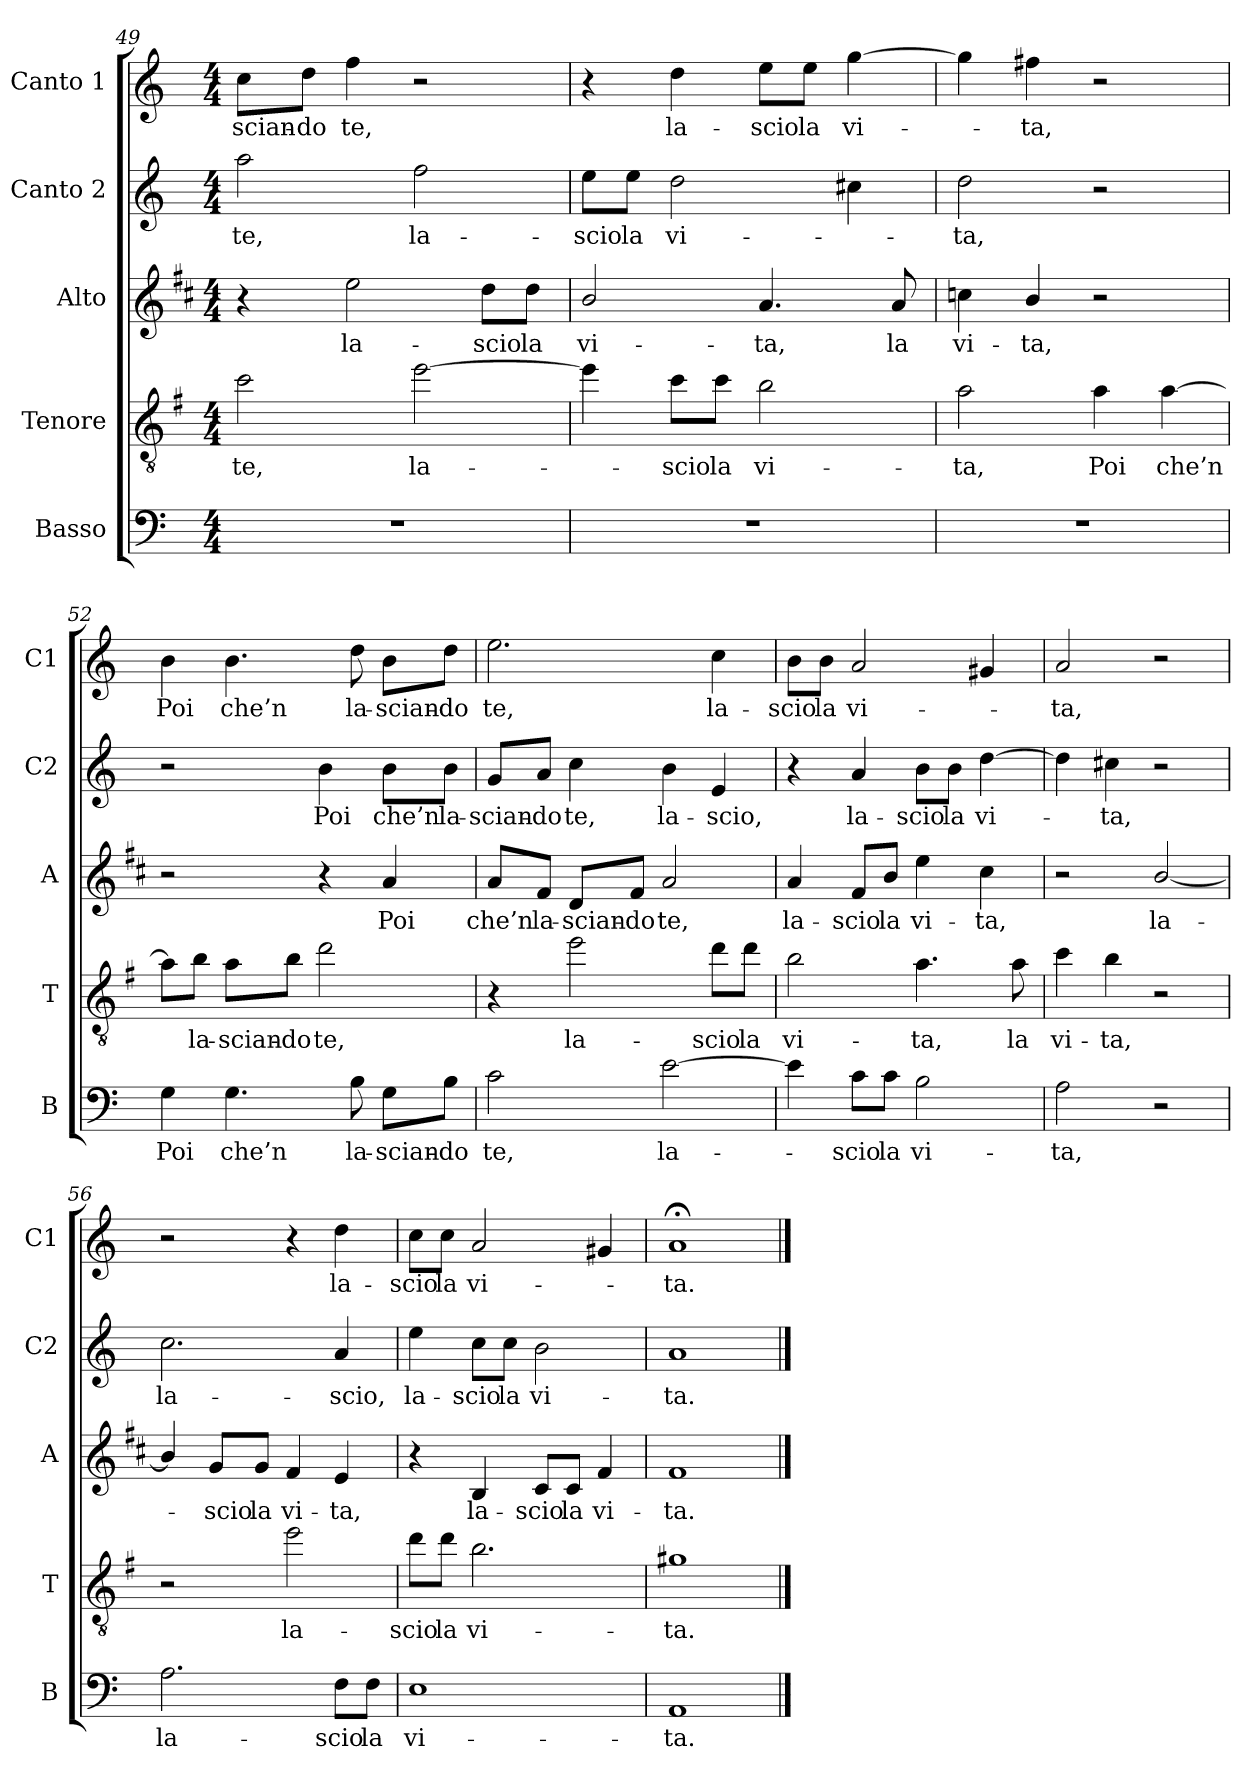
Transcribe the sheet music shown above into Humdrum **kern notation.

**kern	**text	**kern	**text	**kern	**text	**kern	**text	**kern	**text
*part5	*part5	*part4	*part4	*part3	*part3	*part2	*part2	*part1	*part1
*staff5	*staff5	*staff4	*staff4	*staff3	*staff3	*staff2	*staff2	*staff1	*staff1
*I"Basso	*	*I"Tenore	*	*I"Alto	*	*I"Canto 2	*	*I"Canto 1	*
*I'B	*	*I'T	*	*I'A	*	*I'C2	*	*I'C1	*
*clefF4	*	*clefGv2	*	*clefG2	*	*clefG2	*	*clefG2	*
*	*	*ITrd4c7	*	*ITrd1c2	*	*	*	*	*
*k[]	*	*k[]	*	*k[]	*	*k[]	*	*k[]	*
*C:	*	*C:	*	*C:	*	*C:	*	*C:	*
*M4/4	*	*M4/4	*	*M4/4	*	*M4/4	*	*M4/4	*
=49	=49	=49	=49	=49	=49	=49	=49	=49	=49
!	!	!	!LO:LY:b	!	!	!	!LO:LY:b	!	!LO:LY:b
1r	.	2f\	te,	4r	.	2aa\	te,	8cc\L	-scian-
!	!	!	!	!	!	!	!	!	!LO:LY:b
.	.	.	.	.	.	.	.	8dd\J	-do
!	!	!	!	!	!LO:LY:b	!	!	!	!LO:LY:b
.	.	.	.	2dd\	la-	.	.	4ff\	te,
!	!	!	!LO:LY:b	!	!	!	!LO:LY:b	!	!
.	.	[2a\	la-	.	.	2ff\	la-	2r	.
!	!	!	!	!	!LO:LY:b	!	!	!	!
.	.	.	.	8cc\L	-scio	.	.	.	.
!	!	!	!	!	!LO:LY:b	!	!	!	!
.	.	.	.	8cc\J	la	.	.	.	.
=50	=50	=50	=50	=50	=50	=50	=50	=50	=50
!	!	!	!	!	!LO:LY:b	!	!LO:LY:b	!	!
1r	.	4a\]	.	2a/	vi-	8ee\L	-scio	4r	.
!	!	!	!	!	!	!	!LO:LY:b	!	!
.	.	.	.	.	.	8ee\J	la	.	.
!	!	!	!LO:LY:b	!	!	!	!LO:LY:b	!	!LO:LY:b
.	.	8f\L	-scio	.	.	2dd\	vi-	4dd\	la-
!	!	!	!LO:LY:b	!	!	!	!	!	!
.	.	8f\J	la	.	.	.	.	.	.
!	!	!	!LO:LY:b	!	!LO:LY:b	!	!	!	!LO:LY:b
.	.	2e\	vi-	4.g/	-ta,	.	.	8ee\L	-scio
!	!	!	!	!	!	!	!	!	!LO:LY:b
.	.	.	.	.	.	.	.	8ee\J	la
!	!	!	!	!	!	!	!	!	!LO:LY:b
.	.	.	.	.	.	4cc#X\	.	[4gg\	vi-
!	!	!	!	!	!LO:LY:b	!	!	!	!
.	.	.	.	8g/	la	.	.	.	.
=51	=51	=51	=51	=51	=51	=51	=51	=51	=51
!	!	!	!LO:LY:b	!	!LO:LY:b	!	!LO:LY:b	!	!
1r	.	2d\	-ta,	4b-X\	vi-	2dd\	-ta,	4gg\]	.
!	!	!	!	!	!LO:LY:b	!	!	!	!LO:LY:b
.	.	.	.	4a/	-ta,	.	.	4ff#X\	-ta,
!	!	!	!LO:LY:b	!	!	!	!	!	!
.	.	4d\	Poi	2r	.	2r	.	2r	.
!	!	!	!LO:LY:b	!	!	!	!	!	!
.	.	[4d\	che’n	.	.	.	.	.	.
!!LO:PB:g=z
=52	=52	=52	=52	=52	=52	=52	=52	=52	=52
!	!LO:LY:b	!	!	!	!	!	!	!	!LO:LY:b
4G\	Poi	8d\L]	.	2r	.	2r	.	4b\	Poi
!	!	!	!LO:LY:b	!	!	!	!	!	!
.	.	8e\J	la-	.	.	.	.	.	.
!	!LO:LY:b	!	!LO:LY:b	!	!	!	!	!	!LO:LY:b
4.G\	che’n	8d\L	-scian-	.	.	.	.	4.b\	che’n
!	!	!	!LO:LY:b	!	!	!	!	!	!
.	.	8e\J	-do	.	.	.	.	.	.
!	!	!	!LO:LY:b	!	!	!	!LO:LY:b	!	!
.	.	2g\	te,	4r	.	4b\	Poi	.	.
!	!LO:LY:b	!	!	!	!	!	!	!	!LO:LY:b
8B\	la-	.	.	.	.	.	.	8dd\	la-
!	!LO:LY:b	!	!	!	!LO:LY:b	!	!LO:LY:b	!	!LO:LY:b
8G\L	-scian-	.	.	4g/	Poi	8b\L	che’n	8b\L	-scian-
!	!LO:LY:b	!	!	!	!	!	!LO:LY:b	!	!LO:LY:b
8B\J	-do	.	.	.	.	8b\J	la-	8dd\J	-do
=53	=53	=53	=53	=53	=53	=53	=53	=53	=53
!	!LO:LY:b	!	!	!	!LO:LY:b	!	!LO:LY:b	!	!LO:LY:b
2c\	te,	4r	.	8g/L	che’n	8g/L	-scian-	2.ee\	te,
!	!	!	!	!	!LO:LY:b	!	!LO:LY:b	!	!
.	.	.	.	8e/J	la-	8a/J	-do	.	.
!	!	!	!LO:LY:b	!	!LO:LY:b	!	!LO:LY:b	!	!
.	.	2a\	la-	8c/L	-scian-	4cc\	te,	.	.
!	!	!	!	!	!LO:LY:b	!	!	!	!
.	.	.	.	8e/J	-do	.	.	.	.
!	!LO:LY:b	!	!	!	!LO:LY:b	!	!LO:LY:b	!	!
[2e\	la-	.	.	2g/	te,	4b\	la-	.	.
!	!	!	!LO:LY:b	!	!	!	!LO:LY:b	!	!LO:LY:b
.	.	8g\L	-scio	.	.	4e/	-scio,	4cc\	la-
!	!	!	!LO:LY:b	!	!	!	!	!	!
.	.	8g\J	la	.	.	.	.	.	.
=54	=54	=54	=54	=54	=54	=54	=54	=54	=54
!	!	!	!LO:LY:b	!	!LO:LY:b	!	!	!	!LO:LY:b
4e\]	.	2e\	vi-	4g/	la-	4r	.	8b\L	-scio
!	!	!	!	!	!	!	!	!	!LO:LY:b
.	.	.	.	.	.	.	.	8b\J	la
!	!LO:LY:b	!	!	!	!LO:LY:b	!	!LO:LY:b	!	!LO:LY:b
8c\L	-scio	.	.	8e/L	-scio	4a/	la-	2a/	vi-
!	!LO:LY:b	!	!	!	!LO:LY:b	!	!	!	!
8c\J	la	.	.	8a/J	la	.	.	.	.
!	!LO:LY:b	!	!LO:LY:b	!	!LO:LY:b	!	!LO:LY:b	!	!
2B\	vi-	4.d\	-ta,	4dd\	vi-	8b\L	-scio	.	.
!	!	!	!	!	!	!	!LO:LY:b	!	!
.	.	.	.	.	.	8b\J	la	.	.
!	!	!	!	!	!LO:LY:b	!	!LO:LY:b	!	!
.	.	.	.	4b\	-ta,	[4dd\	vi-	4g#X/	.
!	!	!	!LO:LY:b	!	!	!	!	!	!
.	.	8d\	la	.	.	.	.	.	.
=55	=55	=55	=55	=55	=55	=55	=55	=55	=55
!	!LO:LY:b	!	!LO:LY:b	!	!	!	!	!	!LO:LY:b
2A\	-ta,	4f\	vi-	2r	.	4dd\]	.	2a/	-ta,
!	!	!	!LO:LY:b	!	!	!	!LO:LY:b	!	!
.	.	4e\	-ta,	.	.	4cc#X\	-ta,	.	.
!	!	!	!	!	!LO:LY:b	!	!	!	!
2r	.	2r	.	[2a/	la-	2r	.	2r	.
!!LO:LB:g=z
=56	=56	=56	=56	=56	=56	=56	=56	=56	=56
!	!LO:LY:b	!	!	!	!	!	!LO:LY:b	!	!
2.A\	la-	2r	.	4a/]	.	2.cc\	la-	2r	.
!	!	!	!	!	!LO:LY:b	!	!	!	!
.	.	.	.	8f/L	-scio	.	.	.	.
!	!	!	!	!	!LO:LY:b	!	!	!	!
.	.	.	.	8f/J	la	.	.	.	.
!	!	!	!LO:LY:b	!	!LO:LY:b	!	!	!	!
.	.	2a\	la-	4e/	vi-	.	.	4r	.
!	!LO:LY:b	!	!	!	!LO:LY:b	!	!LO:LY:b	!	!LO:LY:b
8F\L	-scio	.	.	4d/	-ta,	4a/	-scio,	4dd\	la-
!	!LO:LY:b	!	!	!	!	!	!	!	!
8F\J	la	.	.	.	.	.	.	.	.
=57	=57	=57	=57	=57	=57	=57	=57	=57	=57
!	!LO:LY:b	!	!LO:LY:b	!	!	!	!LO:LY:b	!	!LO:LY:b
1E	vi-	8g\L	-scio	4r	.	4ee\	la-	8cc\L	-scio
!	!	!	!LO:LY:b	!	!	!	!	!	!LO:LY:b
.	.	8g\J	la	.	.	.	.	8cc\J	la
!	!	!	!LO:LY:b	!	!LO:LY:b	!	!LO:LY:b	!	!LO:LY:b
.	.	2.e\	vi-	4A/	la-	8cc\L	-scio	2a/	vi-
!	!	!	!	!	!	!	!LO:LY:b	!	!
.	.	.	.	.	.	8cc\J	la	.	.
!	!	!	!	!	!LO:LY:b	!	!LO:LY:b	!	!
.	.	.	.	8B/L	-scio	2b\	vi-	.	.
!	!	!	!	!	!LO:LY:b	!	!	!	!
.	.	.	.	8B/J	la	.	.	.	.
!	!	!	!	!	!LO:LY:b	!	!	!	!
.	.	.	.	4e/	vi-	.	.	4g#X/	.
=58	=58	=58	=58	=58	=58	=58	=58	=58	=58
!	!LO:LY:b	!	!LO:LY:b	!	!LO:LY:b	!	!LO:LY:b	!	!LO:LY:b
1AA	-ta.	1c#X	-ta.	1e	-ta.	1a	-ta.	1a;<	-ta.
==	==	==	==	==	==	==	==	==	==
*-	*-	*-	*-	*-	*-	*-	*-	*-	*-
